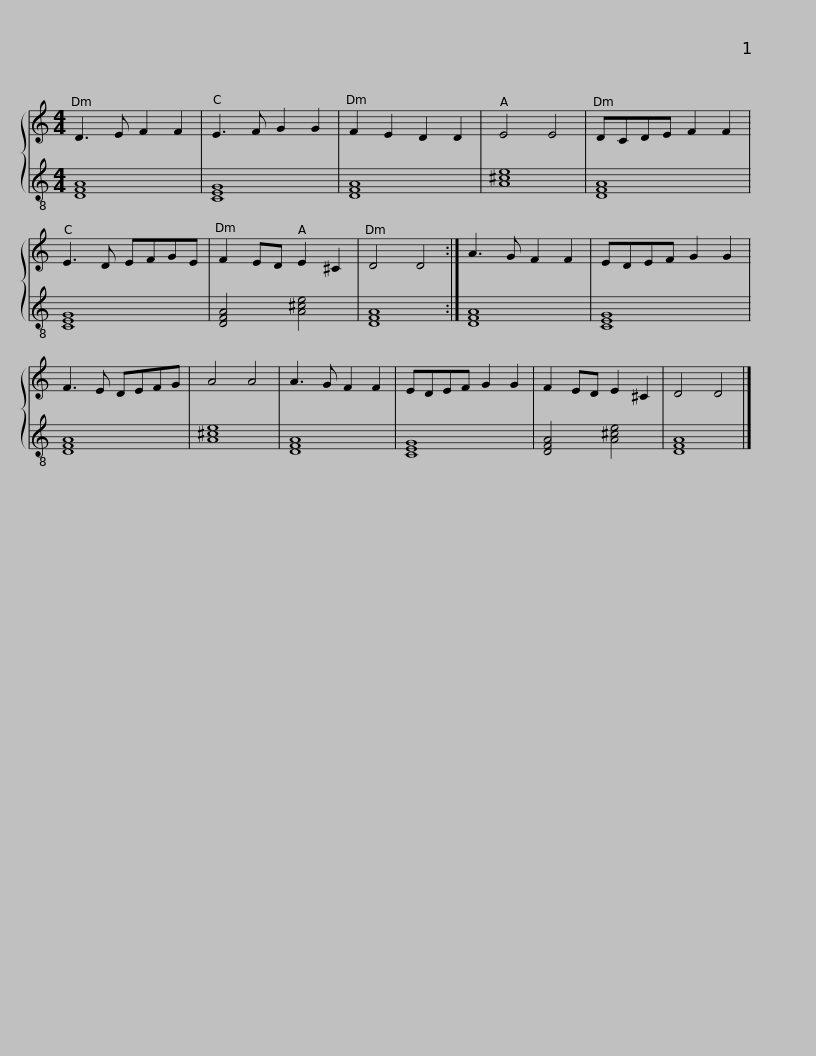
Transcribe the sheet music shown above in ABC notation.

X:1
%%score { 1 | 2 }
L:1/8
M:4/4
I:linebreak $
K:C
V:1 treble
V:2 treble-8
V:1
 D3 E F2 F2 | E3 F G2 G2 | F2 E2 D2 D2 | E4 E4 |$ DCDE F2 F2 | %5
 E3 D EFGE | F2 ED E2 ^C2 | D4 D4 :|$ A3 G F2 F2 | EDEF G2 G2 | %10
 F3 E DEFG | A4 A4 |$ A3 G F2 F2 | EDEF G2 G2 | F2 ED E2 ^C2 | %15
 D4 D4 |] %16
V:2
 [DFA]8 | [CEG]8 | [DFA]8 | [A^ce]8 |$ [DFA]8 | %5
 [CEG]8 | [DFA]4 [A^ce]4 | [DFA]8 :|$ [DFA]8 | [CEG]8 | %10
 [DFA]8 | [A^ce]8 |$ [DFA]8 | [CEG]8 | [DFA]4 [A^ce]4 | %15
 [DFA]8 |] %16
